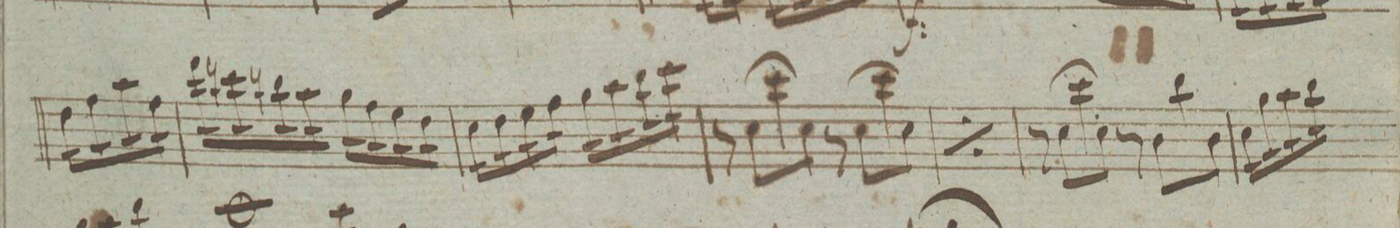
**kern	**dynam
*I"Violino Imo	*
*clefG2	*
*k[]	*
*met(c|)	*
*M2/2	*
16dd\LL	.
16dd\	.
16ff\	.
16ff\	.
16aa\	.
16aa\	.
16ff\	.
16ff\JJ	.
=51	=51
16ddd\LL	.
16ddd\	.
16cccn\	.
16cccn\	.
16bbn\	.
16bbn\	.
16aa\	.
16aa\JJ	.
16gg\LL	.
16gg\	.
16ff\	.
16ff\	.
16ee\	.
16ee\	.
16dd\	.
16dd\JJ	.
=52	=52
16cc\LL	.
16cc\	.
16dd\	.
16dd\	.
16ee\	.
16ee\	.
16ff\	.
16ff\JJ	.
16gg\LL	.
16gg\	.
16aa\	.
16aa\	.
16bb\	.
16bb\	.
16ccc\	.
16ccc\JJ	.
*Xtremolo	*
=53	=53
8r	.
(8cc\L	.
8ccc\	.
8cc\J)	.
8r	.
(8cc\L	.
8ccc\	.
8cc\J)	.
=54	=54
*rep	*
8r	.
(8cc\L	.
8ccc\	.
8cc\J)	.
8r	.
(8cc\L	.
8ccc\	.
8cc\J)	.
*Xrep	*
=55	=55
8r	.
(8cc\L	.
8ccc\	.
8cc\J)	.
8r	.
8b\L	.
8bb\	.
8b\J	.
=56	=56
*tremolo	*
16cc\LL	.
16cc\	.
16gg\	.
16gg\	.
16aa\	.
16aa\	.
16bb\	.
16bb\JJ	.
*-	*-
